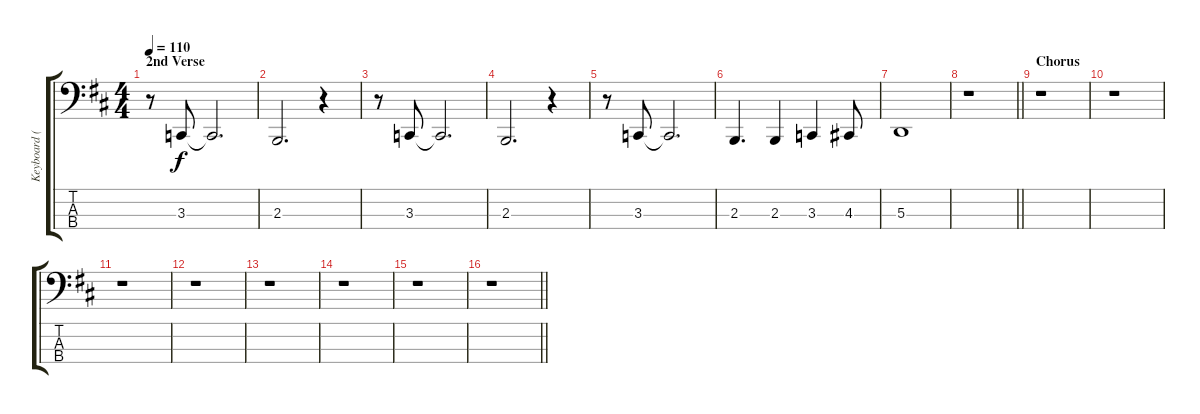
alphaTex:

\track ("Keyboard (left hand)" "Keyboard (") {instrument lead2sawtooth}
\staff {score tabs}
\tuning (G2 D2 A1 E1) {hide}
\ts (4 4)
\section ("" "2nd Verse")
\tempo 110
\clef f4
\ks d
r.8{dy f} 3.3.8 3.3{t}.2{d} |
2.3.2{d} r.4 |
r.8 3.3.8 3.3{t}.2{d} |
2.3.2{d} r.4 |
r.8 3.3.8 3.3{t}.2{d} |
2.3.4{d} 2.3.4 3.3.4 4.3.8 |
5.3.1 |
\barLineRight lightlight
r.1 |
\section ("" "Chorus")
r.1 |
r.1 |
r.1 |
r.1 |
r.1 |
r.1 |
r.1 |
\barLineRight lightlight
r.1
